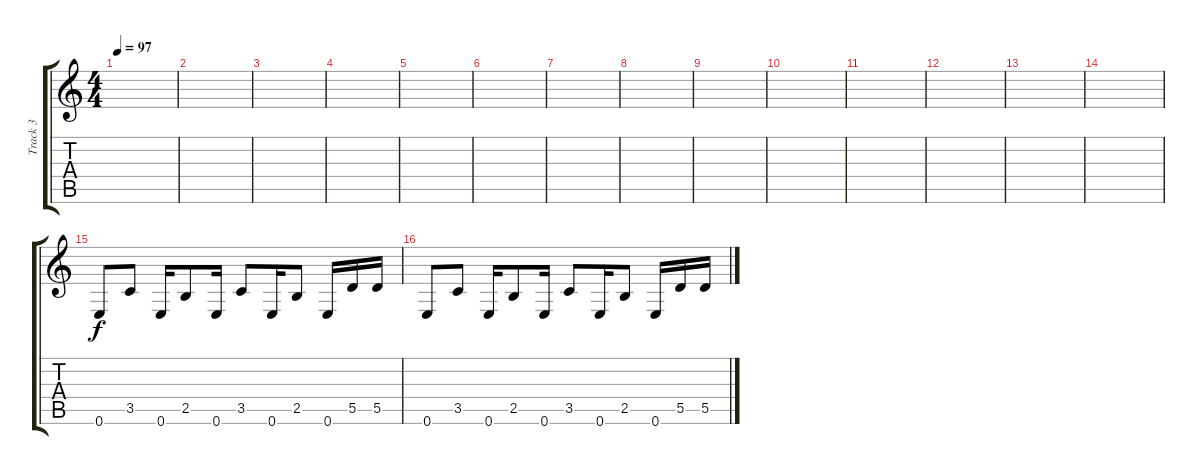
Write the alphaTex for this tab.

\track ("Track 3" "Track 3") {instrument distortionguitar}
\staff {score tabs}
\tuning (E4 B3 G3 D3 A2 E2) {hide}
\ts (4 4)
\tempo 97
\clef g2
\ks c
|
|
|
|
|
|
|
|
|
|
|
|
|
|
0.6.8 3.5.8 0.6.16 2.5.8 0.6.16 3.5.8 0.6.16 2.5.8 0.6.16 5.5.16 5.5.16 |
0.6.8 3.5.8 0.6.16 2.5.8 0.6.16 3.5.8 0.6.16 2.5.8 0.6.16 5.5.16 5.5.16
